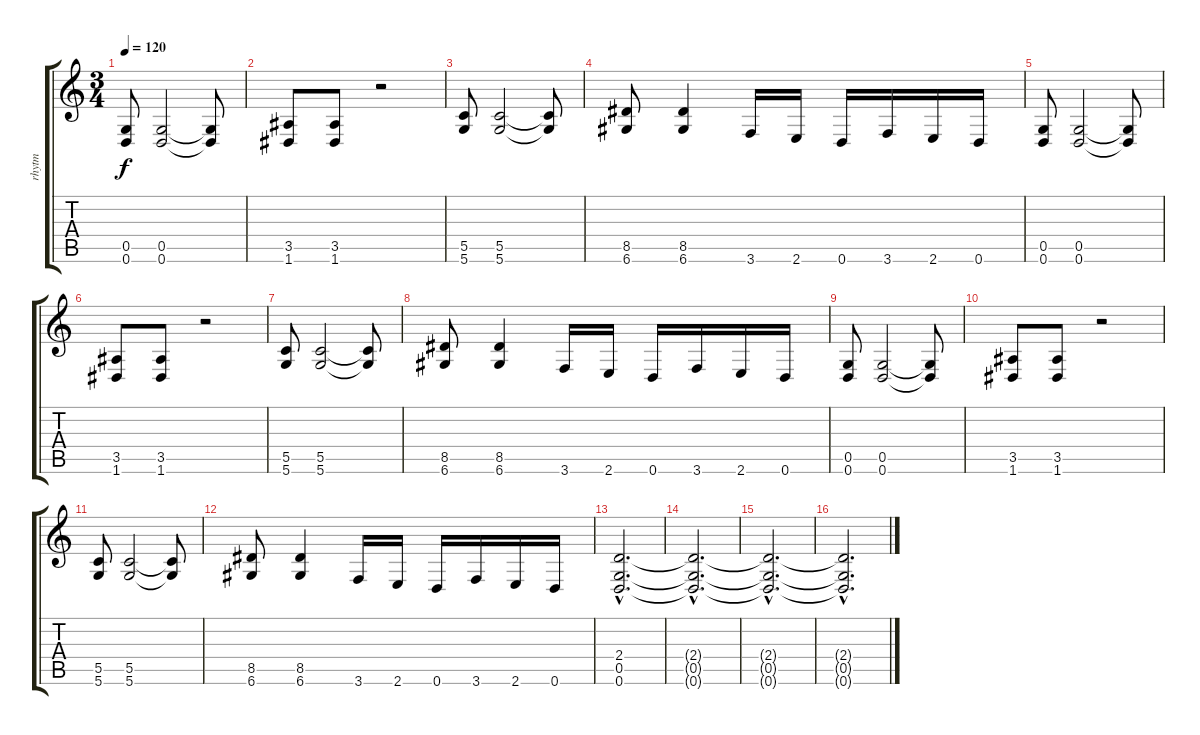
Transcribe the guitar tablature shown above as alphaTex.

\track ("rhytm" "rhytm") {instrument distortionguitar}
\staff {score tabs}
\tuning (D4 A3 F3 C3 G2 D2) {hide}
\ts (3 4)
\tempo 120
\clef g2
\ks c
(0.5 0.6).8{dy f} (0.5 0.6).2 (0.5{t} 0.6{t}).8 |
(3.5 1.6).8 (3.5 1.6).8 r.2 |
(5.5 5.6).8 (5.5 5.6).2 (5.5{t} 5.6{t}).8 |
(8.5 6.6).8 (8.5 6.6).4 3.6.16 2.6.16 0.6.16 3.6.16 2.6.16 0.6.16 |
(0.5 0.6).8 (0.5 0.6).2 (0.5{t} 0.6{t}).8 |
(3.5 1.6).8 (3.5 1.6).8 r.2 |
(5.5 5.6).8 (5.5 5.6).2 (5.5{t} 5.6{t}).8 |
(8.5 6.6).8 (8.5 6.6).4 3.6.16 2.6.16 0.6.16 3.6.16 2.6.16 0.6.16 |
(0.5 0.6).8 (0.5 0.6).2 (0.5{t} 0.6{t}).8 |
(3.5 1.6).8 (3.5 1.6).8 r.2 |
(5.5 5.6).8 (5.5 5.6).2 (5.5{t} 5.6{t}).8 |
(8.5 6.6).8 (8.5 6.6).4 3.6.16 2.6.16 0.6.16 3.6.16 2.6.16 0.6.16 |
(2.4{hac} 0.5{hac} 0.6{hac}).2{d} |
(2.4{hac t} 0.5{hac t} 0.6{hac t}).2{d} |
(2.4{hac t} 0.5{hac t} 0.6{hac t}).2{d} |
(2.4{hac t} 0.5{hac t} 0.6{hac t}).2{d}
